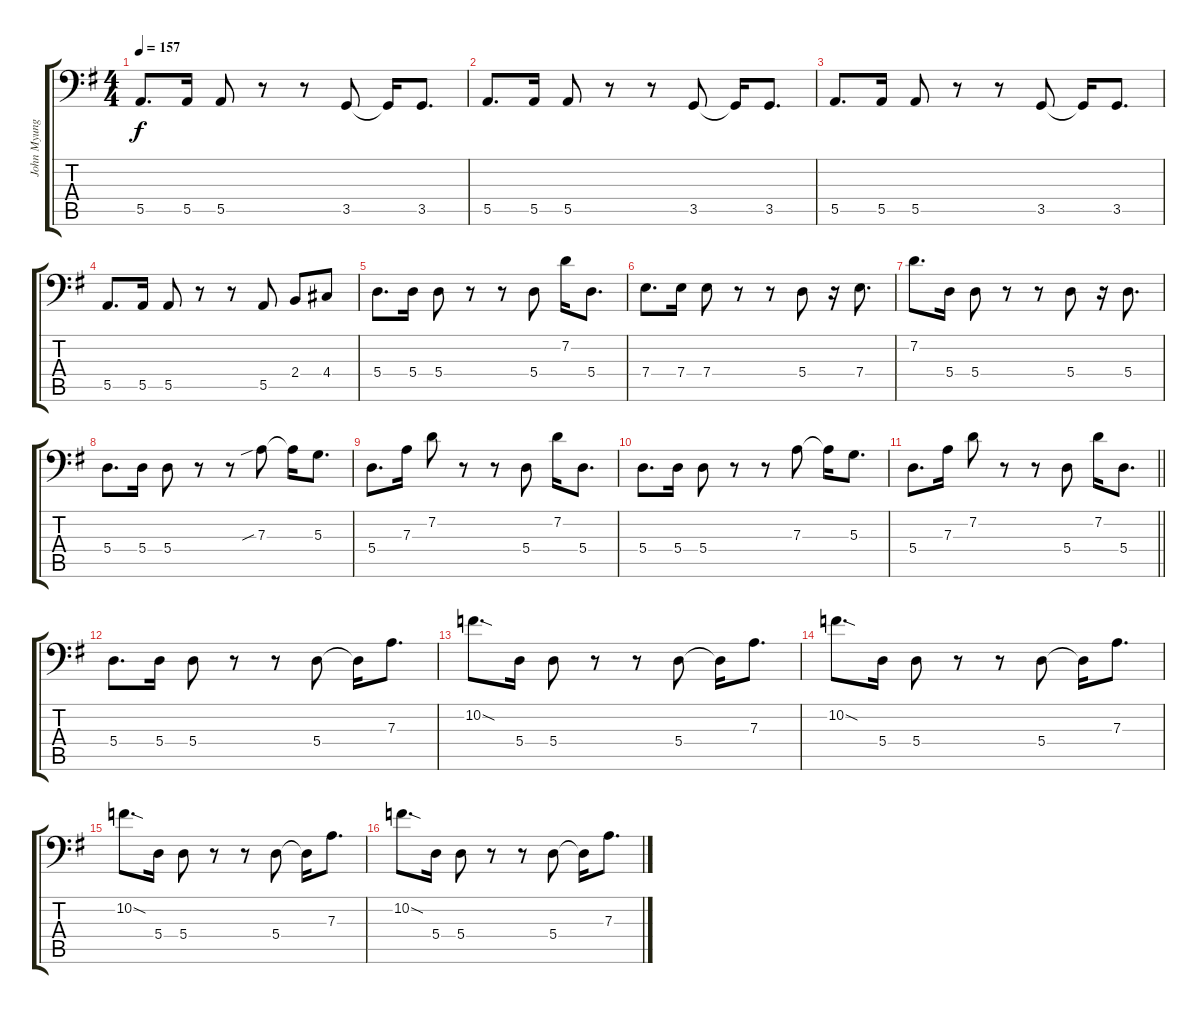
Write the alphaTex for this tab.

\track ("John Myung" "John Myung") {instrument electricbassfinger}
\staff {score tabs}
\tuning (C3 G2 D2 A1 E1 B0) {hide}
\ts (4 4)
\tempo 157
\clef f4
\ks g
5.5.8{d dy f} 5.5.16 5.5.8 r.8 r.8 3.5.8 3.5{t}.16 3.5.8{d} |
5.5.8{d} 5.5.16 5.5.8 r.8 r.8 3.5.8 3.5{t}.16 3.5.8{d} |
5.5.8{d} 5.5.16 5.5.8 r.8 r.8 3.5.8 3.5{t}.16 3.5.8{d} |
5.5.8{d} 5.5.16 5.5.8 r.8 r.8 5.5.8 2.4.8 4.4.8 |
5.4.8{d} 5.4.16 5.4.8 r.8 r.8 5.4.8 7.2.16 5.4.8{d} |
7.4.8{d} 7.4.16 7.4.8 r.8 r.8 5.4.8 r.16 7.4.8{d} |
7.2.8{d} 5.4.16 5.4.8 r.8 r.8 5.4.8 r.16 5.4.8{d} |
5.4.8{d} 5.4.16 5.4.8 r.8 r.8 7.3{sib}.8 7.3{t}.16 5.3.8{d} |
5.4.8{d} 7.3.16 7.2.8 r.8 r.8 5.4.8 7.2.16 5.4.8{d} |
5.4.8{d} 5.4.16 5.4.8 r.8 r.8 7.3.8 7.3{t}.16 5.3.8{d} |
\barLineRight lightlight
5.4.8{d} 7.3.16 7.2.8 r.8 r.8 5.4.8 7.2.16 5.4.8{d} |
5.4.8{d} 5.4.16 5.4.8 r.8 r.8 5.4.8 5.4{t}.16 7.3.8{d} |
10.2{sod}.8{d} 5.4.16 5.4.8 r.8 r.8 5.4.8 5.4{t}.16 7.3.8{d} |
10.2{sod}.8{d} 5.4.16 5.4.8 r.8 r.8 5.4.8 5.4{t}.16 7.3.8{d} |
10.2{sod}.8{d} 5.4.16 5.4.8 r.8 r.8 5.4.8 5.4{t}.16 7.3.8{d} |
10.2{sod}.8{d} 5.4.16 5.4.8 r.8 r.8 5.4.8 5.4{t}.16 7.3.8{d}
